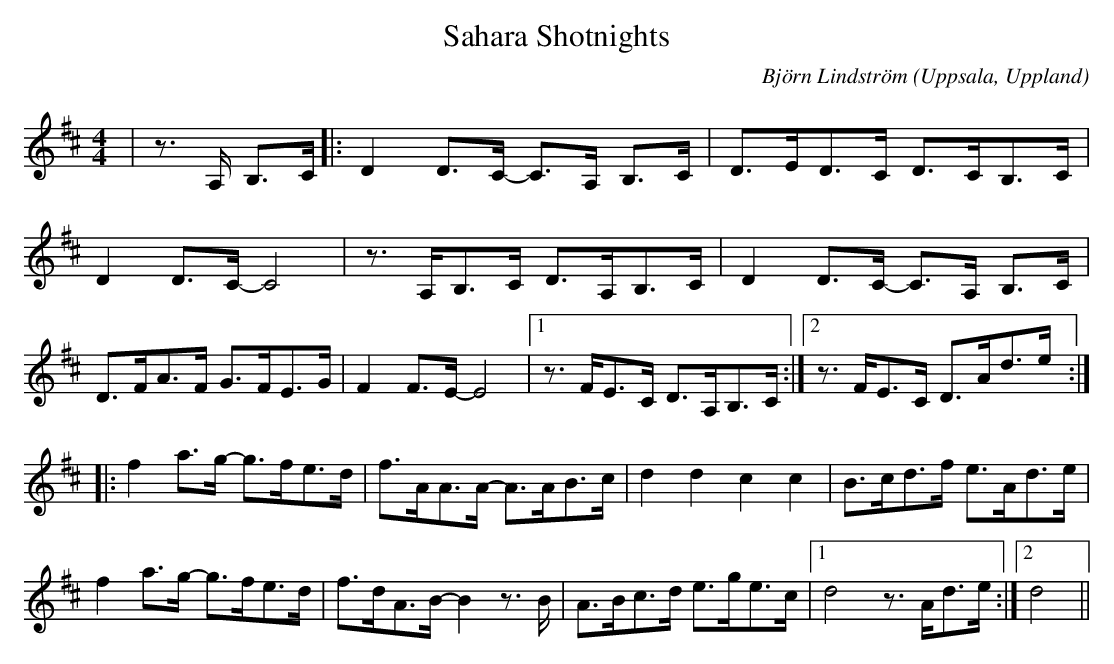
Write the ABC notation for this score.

X:1
T:Sahara Shotnights
C:Björn Lindström
O:Uppsala, Uppland
M:4/4
L:1/8
K:D
| z>A, B,>C |: D2 D>C - C>A, B,>C | D>ED>C D>CB,>C | D2 D>C - C4 | z>A,B,>C D>A,B,>C | D2 D>C - C>A, B,>C | D>FA>F G>FE>G | F2 F>E - E4 |1 z>FE>C D>A,B,>C :|2 z>FE>C D>Ad>e ::
 f2 a>g - g>fe>d | f>AA>A - A>AB>c | d2 d2 c2 c2 | B>cd>f e>Ad>e | f2 a>g - g>fe>d | f>dA>B - B2 z>B | A>Bc>d e>ge>c |1 d4  z>Ad>e :|2 d4 ||
